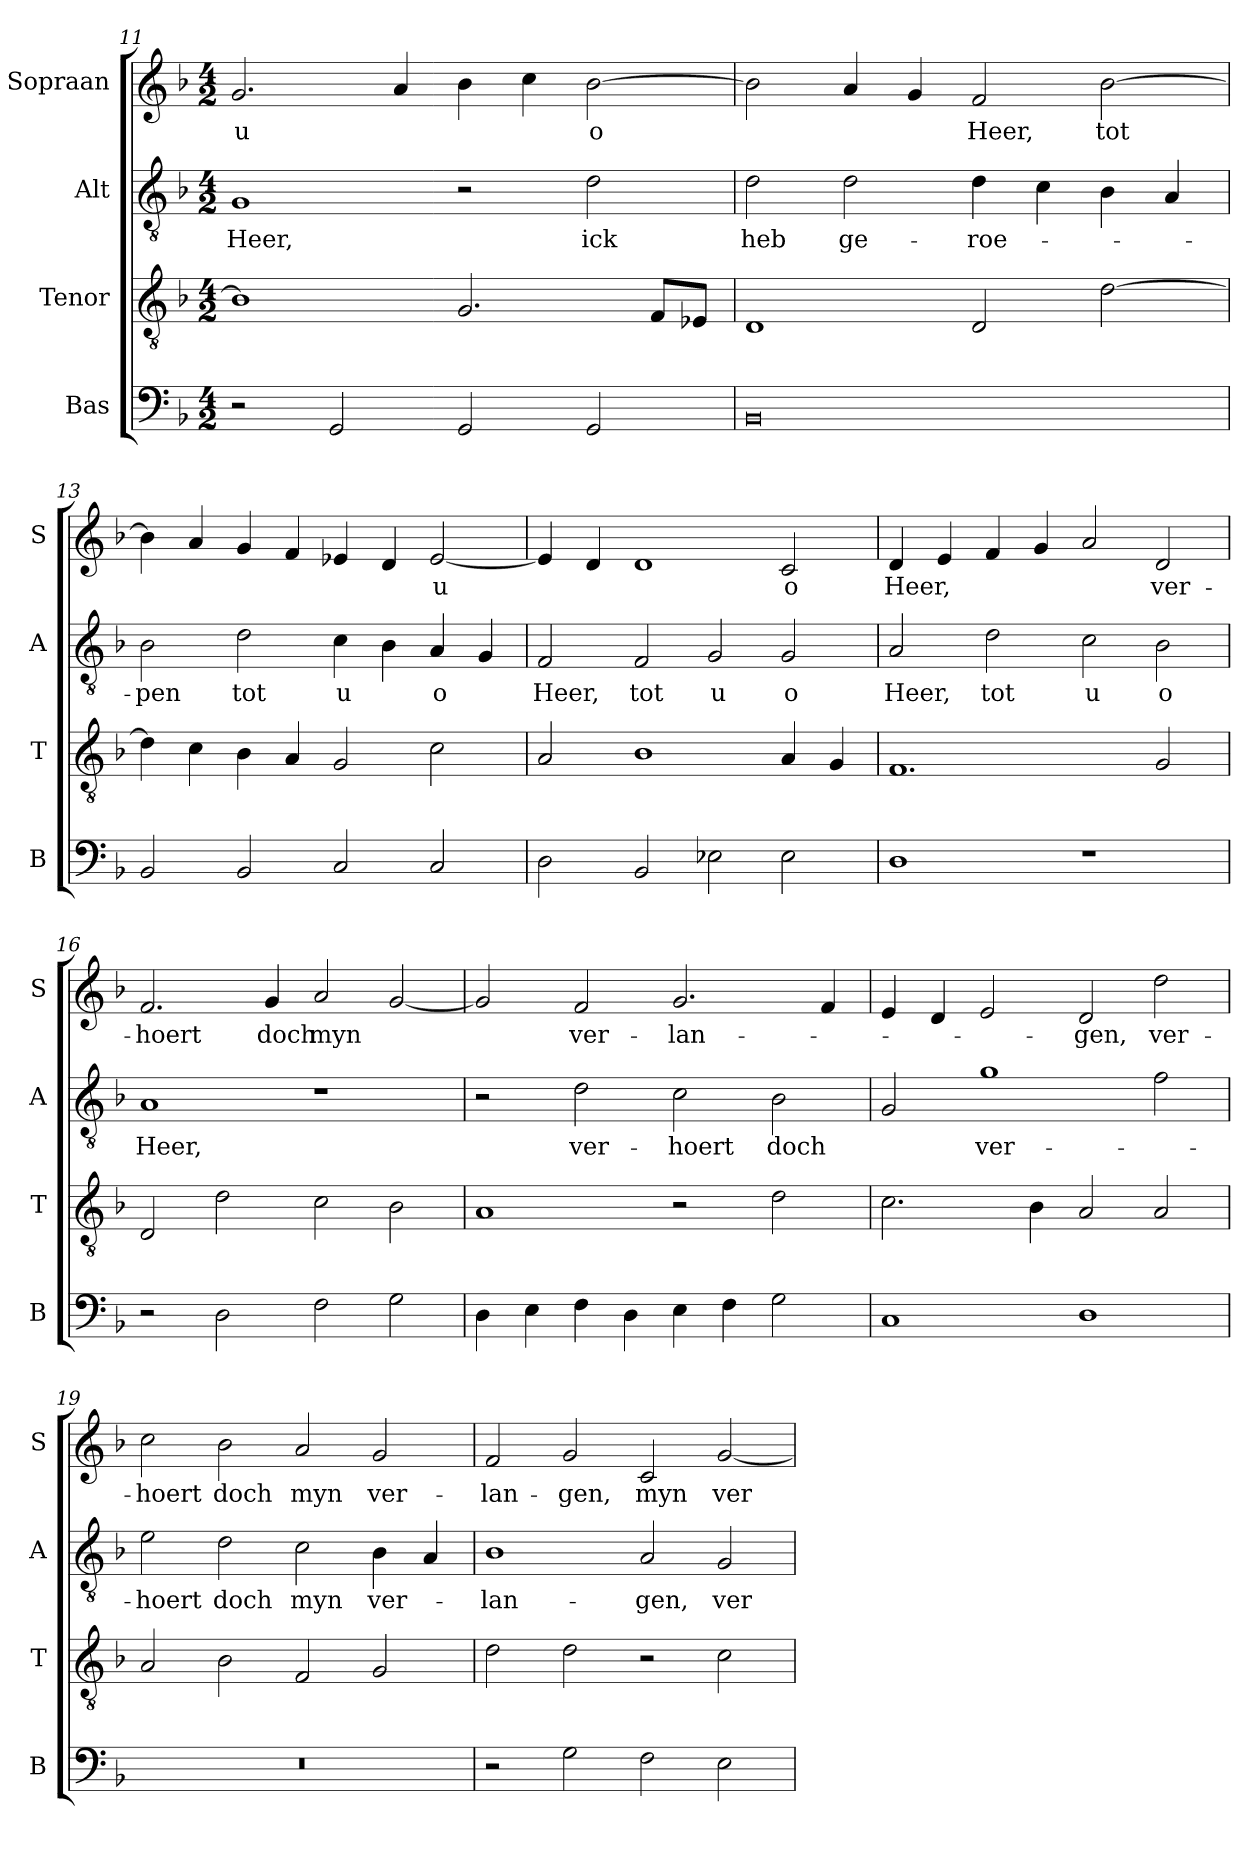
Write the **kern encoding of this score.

**kern	**kern	**kern	**text	**kern	**text
*part4	*part3	*part2	*part2	*part1	*part1
*staff4	*staff3	*staff2	*staff2	*staff1	*staff1
*I"Bas	*I"Tenor	*I"Alt	*	*I"Sopraan	*
*I'B	*I'T	*I'A	*	*I'S	*
*clefF4	*clefGv2	*clefGv2	*	*clefG2	*
*k[b-]	*k[b-]	*k[b-]	*	*k[b-]	*
*F:	*F:	*F:	*	*F:	*
*M4/2	*M4/2	*M4/2	*	*M4/2	*
=11	=11	=11	=11	=11	=11
!	!	!	!LO:LY:b	!	!LO:LY:b
2r	1B-]	1G	Heer,	2.g/	u
2GG/	.	.	.	.	.
.	.	.	.	4a/	.
2GG/	2.G/	2r	.	4b-\	.
.	.	.	.	4cc\	.
!	!	!	!LO:LY:b	!	!LO:LY:b
2GG/	.	2d\	ick	[2b-\	o
.	8F/L	.	.	.	.
.	8E-X/J	.	.	.	.
=12	=12	=12	=12	=12	=12
!	!	!	!LO:LY:b	!	!
0BB-	1D	2d\	heb	2b-\]	.
!	!	!	!LO:LY:b	!	!
.	.	2d\	ge-	4a/	.
.	.	.	.	4g/	.
!	!	!	!LO:LY:b	!	!LO:LY:b
.	2D/	4d\	-roe-	2f/	Heer,
.	.	4c\	.	.	.
!	!	!	!	!	!LO:LY:b
.	[2d\	4B-\	.	[2b-\	tot
.	.	4A/	.	.	.
=13	=13	=13	=13	=13	=13
!	!	!	!LO:LY:b	!	!
2BB-/	4d\]	2B-\	-pen	4b-\]	.
.	4c\	.	.	4a/	.
!	!	!	!LO:LY:b	!	!
2BB-/	4B-\	2d\	tot	4g/	.
.	4A/	.	.	4f/	.
!	!	!	!LO:LY:b	!	!
2C/	2G/	4c\	u	4e-X/	.
.	.	4B-\	.	4d/	.
!	!	!	!LO:LY:b	!	!LO:LY:b
2C/	2c\	4A/	o	[2e-/	u
.	.	4G/	.	.	.
!!LO:PB:g=z
=14	=14	=14	=14	=14	=14
!	!	!	!LO:LY:b	!	!
2D\	2A/	2F/	Heer,	4e-/]	.
.	.	.	.	4d/	.
!	!	!	!LO:LY:b	!	!
2BB-/	1B-	2F/	tot	1d	.
!	!	!	!LO:LY:b	!	!
2E-X\	.	2G/	u	.	.
!	!	!	!LO:LY:b	!	!LO:LY:b
2E-\	4A/	2G/	o	2c/	o
.	4G/	.	.	.	.
=15	=15	=15	=15	=15	=15
!	!	!	!LO:LY:b	!	!LO:LY:b
1D	1.F	2A/	Heer,	4d/	Heer,
.	.	.	.	4e/	.
!	!	!	!LO:LY:b	!	!
.	.	2d\	tot	4f/	.
.	.	.	.	4g/	.
!	!	!	!LO:LY:b	!	!
1r	.	2c\	u	2a/	.
!	!	!	!LO:LY:b	!	!LO:LY:b
.	2G/	2B-\	o	2d/	ver-
=16	=16	=16	=16	=16	=16
!	!	!	!LO:LY:b	!	!LO:LY:b
2r	2D/	1A	Heer,	2.f/	-hoert
2D\	2d\	.	.	.	.
!	!	!	!	!	!LO:LY:b
.	.	.	.	4g/	doch
!	!	!	!	!	!LO:LY:b
2F\	2c\	1r	.	2a/	myn
2G\	2B-\	.	.	[2g/	.
=17	=17	=17	=17	=17	=17
4D\	1A	2r	.	2g/]	.
4E\	.	.	.	.	.
!	!	!	!LO:LY:b	!	!LO:LY:b
4F\	.	2d\	ver-	2f/	ver-
4D\	.	.	.	.	.
!	!	!	!LO:LY:b	!	!LO:LY:b
4E\	2r	2c\	-hoert	2.g/	-lan-
4F\	.	.	.	.	.
!	!	!	!LO:LY:b	!	!
2G\	2d\	2B-\	doch	.	.
.	.	.	.	4f/	.
!!LO:LB:g=z
=18	=18	=18	=18	=18	=18
1C	2.c\	2G/	.	4e/	.
.	.	.	.	4d/	.
!	!	!	!LO:LY:b	!	!
.	.	1g	ver-	2e/	.
.	4B-\	.	.	.	.
!	!	!	!	!	!LO:LY:b
1D	2A/	.	.	2d/	-gen,
!	!	!	!	!	!LO:LY:b
.	2A/	2f\	.	2dd\	ver-
=19	=19	=19	=19	=19	=19
!	!	!	!LO:LY:b	!	!LO:LY:b
0r	2A/	2e\	-hoert	2cc\	-hoert
!	!	!	!LO:LY:b	!	!LO:LY:b
.	2B-\	2d\	doch	2b-\	doch
!	!	!	!LO:LY:b	!	!LO:LY:b
.	2F/	2c\	myn	2a/	myn
!	!	!	!LO:LY:b	!	!LO:LY:b
.	2G/	4B-\	ver-	2g/	ver-
.	.	4A/	.	.	.
=20	=20	=20	=20	=20	=20
!	!	!	!LO:LY:b	!	!LO:LY:b
2r	2d\	1B-	-lan-	2f/	-lan-
!	!	!	!	!	!LO:LY:b
2G\	2d\	.	.	2g/	-gen,
!	!	!	!LO:LY:b	!	!LO:LY:b
2F\	2r	2A/	-gen,	2c/	myn
!	!	!	!LO:LY:b	!	!LO:LY:b
2E\	2c\	2G/	ver-	[2g/	ver-
=	=	=	=	=	=
*-	*-	*-	*-	*-	*-
